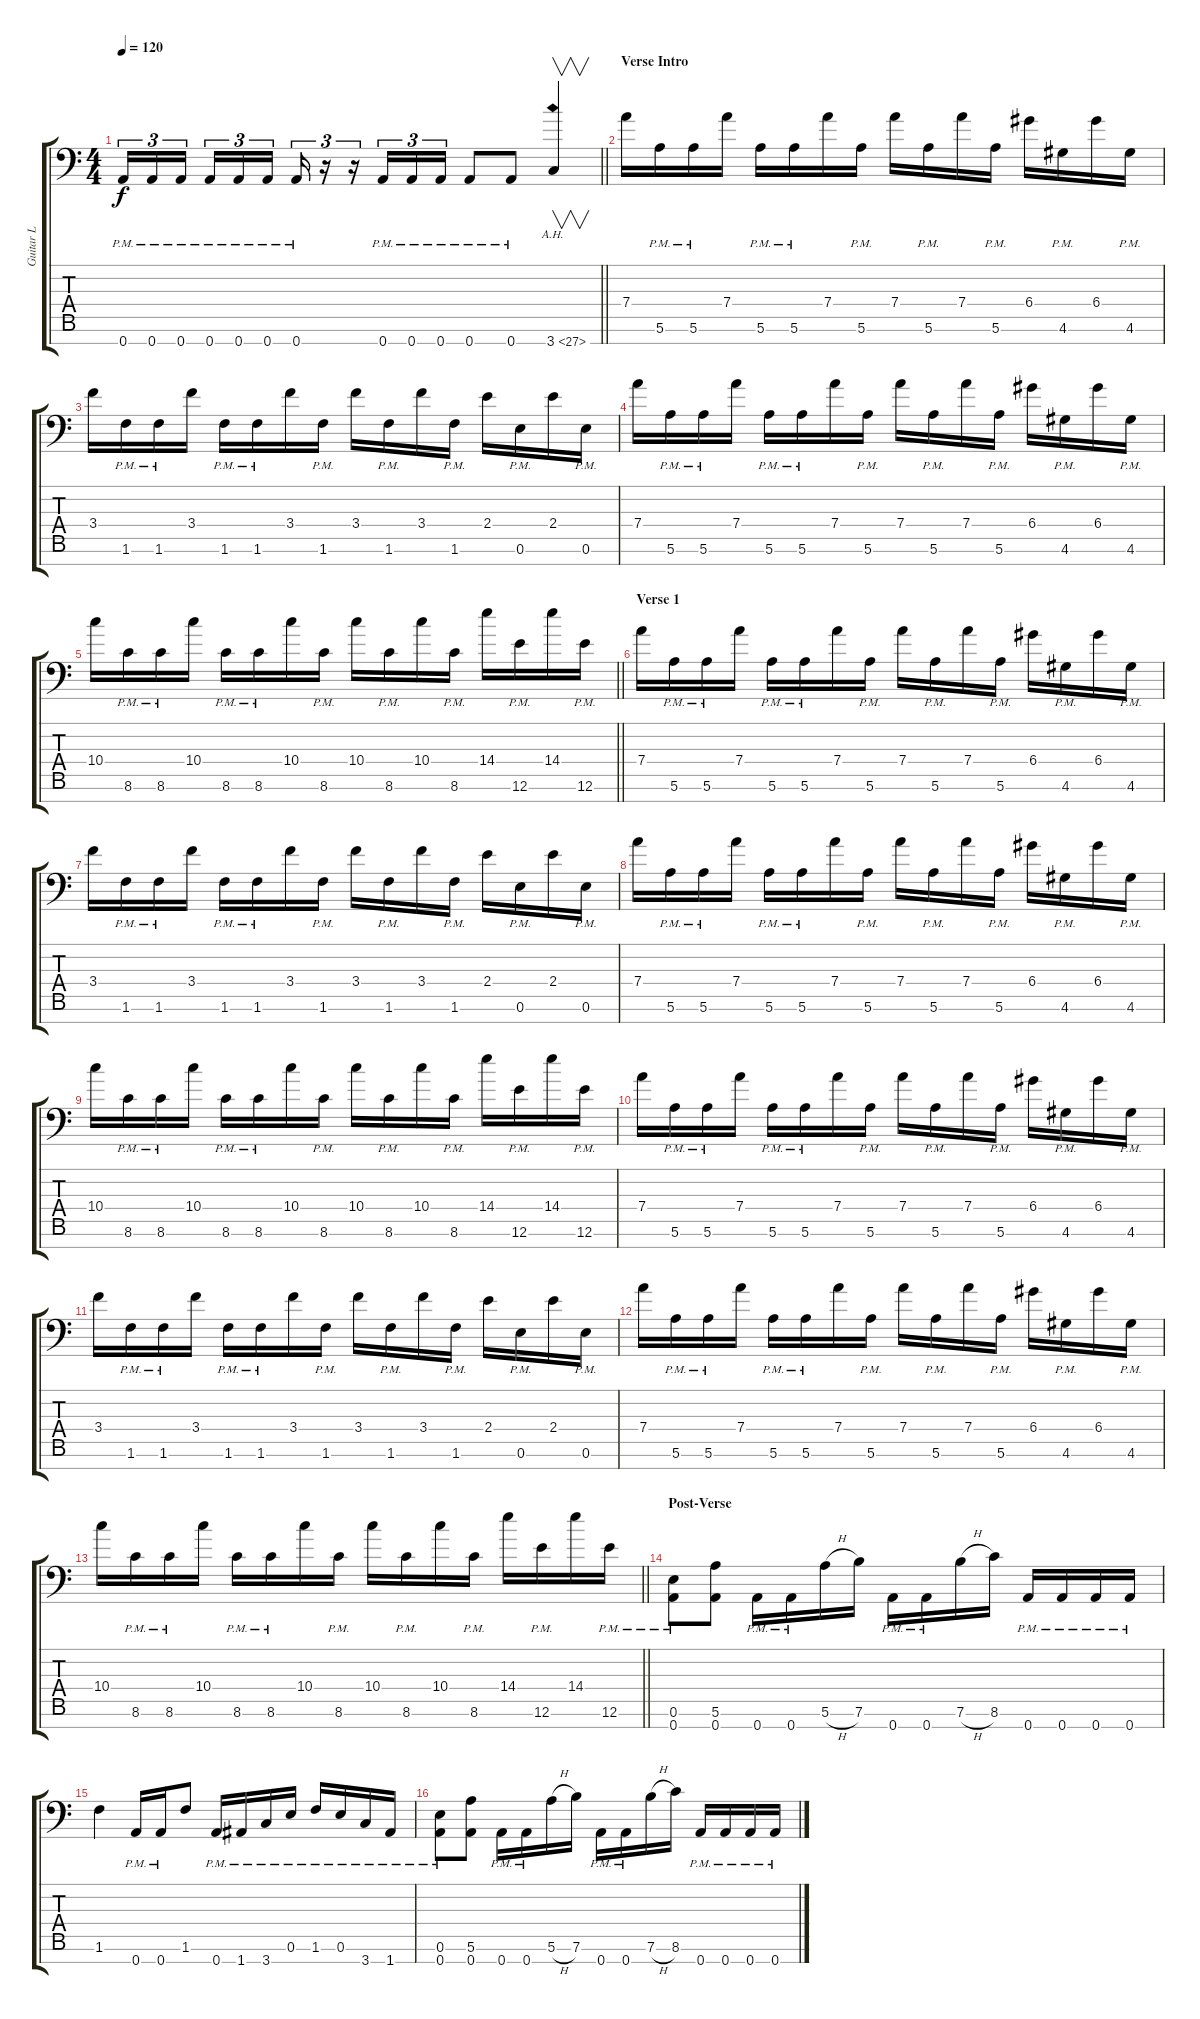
\track ("Guitar L" "Guitar L") {instrument distortionguitar}
\staff {score tabs}
\tuning (E4 B3 G3 D3 A2 E2 A1) {hide}
\ts (4 4)
\tempo 120
\clef f4
\barLineRight lightlight
\ks c
0.7{pm}.16{tu (3 2) dy f} 0.7{pm}.16{tu (3 2)} 0.7{pm}.16{tu (3 2) beam splitsecondary} 0.7{pm}.16{tu (3 2)} 0.7{pm}.16{tu (3 2)} 0.7{pm}.16{tu (3 2)} 0.7{pm}.16{tu (3 2)} r.16{tu (3 2)} r.16{tu (3 2)} 0.7{pm}.16{tu (3 2)} 0.7{pm}.16{tu (3 2)} 0.7{pm}.16{tu (3 2)} 0.7{pm}.8 0.7{pm}.8 3.7{ah 24}.4{v} |
\section ("" "Verse Intro")
7.4.16 5.6{pm}.16 5.6{pm}.16 7.4.16 5.6{pm}.16 5.6{pm}.16 7.4.16 5.6{pm}.16 7.4.16 5.6{pm}.16 7.4.16 5.6{pm}.16 6.4.16 4.6{pm}.16 6.4.16 4.6{pm}.16 |
3.4.16 1.6{pm}.16 1.6{pm}.16 3.4.16 1.6{pm}.16 1.6{pm}.16 3.4.16 1.6{pm}.16 3.4.16 1.6{pm}.16 3.4.16 1.6{pm}.16 2.4.16 0.6{pm}.16 2.4.16 0.6{pm}.16 |
7.4.16 5.6{pm}.16 5.6{pm}.16 7.4.16 5.6{pm}.16 5.6{pm}.16 7.4.16 5.6{pm}.16 7.4.16 5.6{pm}.16 7.4.16 5.6{pm}.16 6.4.16 4.6{pm}.16 6.4.16 4.6{pm}.16 |
\barLineRight lightlight
10.4.16 8.6{pm}.16 8.6{pm}.16 10.4.16 8.6{pm}.16 8.6{pm}.16 10.4.16 8.6{pm}.16 10.4.16 8.6{pm}.16 10.4.16 8.6{pm}.16 14.4.16 12.6{pm}.16 14.4.16 12.6{pm}.16 |
\section ("" "Verse 1")
7.4.16 5.6{pm}.16 5.6{pm}.16 7.4.16 5.6{pm}.16 5.6{pm}.16 7.4.16 5.6{pm}.16 7.4.16 5.6{pm}.16 7.4.16 5.6{pm}.16 6.4.16 4.6{pm}.16 6.4.16 4.6{pm}.16 |
3.4.16 1.6{pm}.16 1.6{pm}.16 3.4.16 1.6{pm}.16 1.6{pm}.16 3.4.16 1.6{pm}.16 3.4.16 1.6{pm}.16 3.4.16 1.6{pm}.16 2.4.16 0.6{pm}.16 2.4.16 0.6{pm}.16 |
7.4.16 5.6{pm}.16 5.6{pm}.16 7.4.16 5.6{pm}.16 5.6{pm}.16 7.4.16 5.6{pm}.16 7.4.16 5.6{pm}.16 7.4.16 5.6{pm}.16 6.4.16 4.6{pm}.16 6.4.16 4.6{pm}.16 |
10.4.16 8.6{pm}.16 8.6{pm}.16 10.4.16 8.6{pm}.16 8.6{pm}.16 10.4.16 8.6{pm}.16 10.4.16 8.6{pm}.16 10.4.16 8.6{pm}.16 14.4.16 12.6{pm}.16 14.4.16 12.6{pm}.16 |
7.4.16 5.6{pm}.16 5.6{pm}.16 7.4.16 5.6{pm}.16 5.6{pm}.16 7.4.16 5.6{pm}.16 7.4.16 5.6{pm}.16 7.4.16 5.6{pm}.16 6.4.16 4.6{pm}.16 6.4.16 4.6{pm}.16 |
3.4.16 1.6{pm}.16 1.6{pm}.16 3.4.16 1.6{pm}.16 1.6{pm}.16 3.4.16 1.6{pm}.16 3.4.16 1.6{pm}.16 3.4.16 1.6{pm}.16 2.4.16 0.6{pm}.16 2.4.16 0.6{pm}.16 |
7.4.16 5.6{pm}.16 5.6{pm}.16 7.4.16 5.6{pm}.16 5.6{pm}.16 7.4.16 5.6{pm}.16 7.4.16 5.6{pm}.16 7.4.16 5.6{pm}.16 6.4.16 4.6{pm}.16 6.4.16 4.6{pm}.16 |
\barLineRight lightlight
10.4.16 8.6{pm}.16 8.6{pm}.16 10.4.16 8.6{pm}.16 8.6{pm}.16 10.4.16 8.6{pm}.16 10.4.16 8.6{pm}.16 10.4.16 8.6{pm}.16 14.4.16 12.6{pm}.16 14.4.16 12.6{pm}.16 |
\section ("" "Post-Verse")
(0.6{pm} 0.7{pm}).8 (5.6 0.7).8 0.7{pm}.16 0.7{pm}.16 5.6{h}.16 7.6.16 0.7{pm}.16 0.7{pm}.16 7.6{h}.16 8.6.16 0.7{pm}.16 0.7{pm}.16 0.7{pm}.16 0.7{pm}.16 |
1.6.4 0.7{pm}.16 0.7{pm}.16 1.6.8 0.7{pm}.16 1.7{pm}.16 3.7{pm}.16 0.6{pm}.16 1.6{pm}.16 0.6{pm}.16 3.7{pm}.16 1.7{pm}.16 |
(0.6{pm} 0.7{pm}).8 (5.6 0.7).8 0.7{pm}.16 0.7{pm}.16 5.6{h}.16 7.6.16 0.7{pm}.16 0.7{pm}.16 7.6{h}.16 8.6.16 0.7{pm}.16 0.7{pm}.16 0.7{pm}.16 0.7{pm}.16
